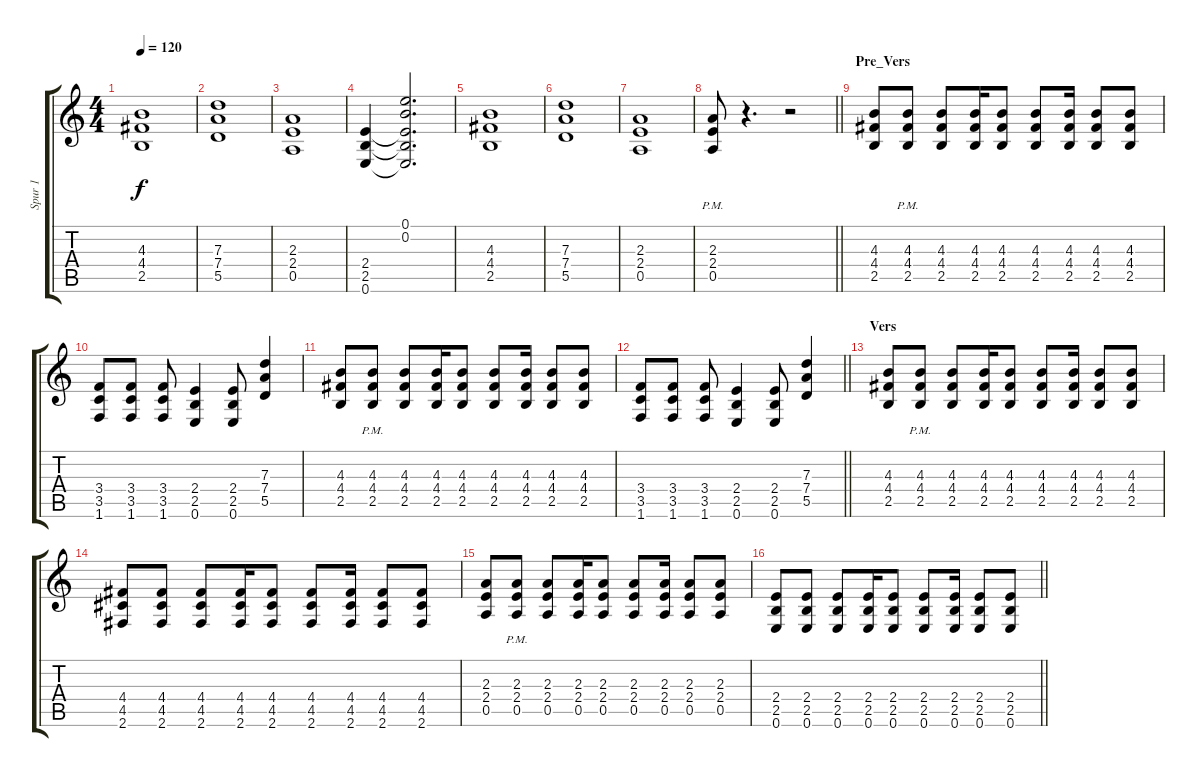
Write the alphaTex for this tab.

\track ("Spur 1" "Spur 1") {instrument distortionguitar}
\staff {score tabs}
\tuning (E4 B3 G3 D3 A2 E2) {hide}
\ts (4 4)
\tempo 120
\clef g2
\ks c
(4.3 4.4 2.5).1{dy f} |
(7.3 7.4 5.5).1 |
(2.3 2.4 0.5).1 |
(2.4 2.5 0.6).4 (0.1 0.2 2.4{t} 2.5{t} 0.6{t}).2{d} |
(4.3 4.4 2.5).1 |
(7.3 7.4 5.5).1 |
(2.3 2.4 0.5).1 |
\barLineRight lightlight
(2.3{pm} 2.4{pm} 0.5{pm}).8 r.4{d} r.2 |
\section ("" "Pre_Vers")
(4.3 4.4 2.5).8 (4.3{pm} 4.4 2.5).8 (4.3 4.4 2.5).8 (4.3 4.4 2.5).16 (4.3 4.4 2.5).8 (4.3 4.4 2.5).8 (4.3 4.4 2.5).16 (4.3 4.4 2.5).8 (4.3 4.4 2.5).8 |
(3.4 3.5 1.6).8 (3.4 3.5 1.6).8 (3.4 3.5 1.6).8 (2.4 2.5 0.6).4 (2.4 2.5 0.6).8 (7.3 7.4 5.5).4 |
(4.3 4.4 2.5).8 (4.3{pm} 4.4 2.5).8 (4.3 4.4 2.5).8 (4.3 4.4 2.5).16 (4.3 4.4 2.5).8 (4.3 4.4 2.5).8 (4.3 4.4 2.5).16 (4.3 4.4 2.5).8 (4.3 4.4 2.5).8 |
\barLineRight lightlight
(3.4 3.5 1.6).8 (3.4 3.5 1.6).8 (3.4 3.5 1.6).8 (2.4 2.5 0.6).4 (2.4 2.5 0.6).8 (7.3 7.4 5.5).4 |
\section ("" "Vers")
(4.3 4.4 2.5).8 (4.3{pm} 4.4 2.5).8 (4.3 4.4 2.5).8 (4.3 4.4 2.5).16 (4.3 4.4 2.5).8 (4.3 4.4 2.5).8 (4.3 4.4 2.5).16 (4.3 4.4 2.5).8 (4.3 4.4 2.5).8 |
(4.4 4.5 2.6).8 (4.4 4.5 2.6).8 (4.4 4.5 2.6).8 (4.4 4.5 2.6).16 (4.4 4.5 2.6).8 (4.4 4.5 2.6).8 (4.4 4.5 2.6).16 (4.4 4.5 2.6).8 (4.4 4.5 2.6).8 |
(2.3 2.4 0.5).8 (2.3{pm} 2.4 0.5).8 (2.3 2.4 0.5).8 (2.3 2.4 0.5).16 (2.3 2.4 0.5).8 (2.3 2.4 0.5).8 (2.3 2.4 0.5).16 (2.3 2.4 0.5).8 (2.3 2.4 0.5).8 |
\barLineRight lightlight
(2.4 2.5 0.6).8 (2.4 2.5 0.6).8 (2.4 2.5 0.6).8 (2.4 2.5 0.6).16 (2.4 2.5 0.6).8 (2.4 2.5 0.6).8 (2.4 2.5 0.6).16 (2.4 2.5 0.6).8 (2.4 2.5 0.6).8
